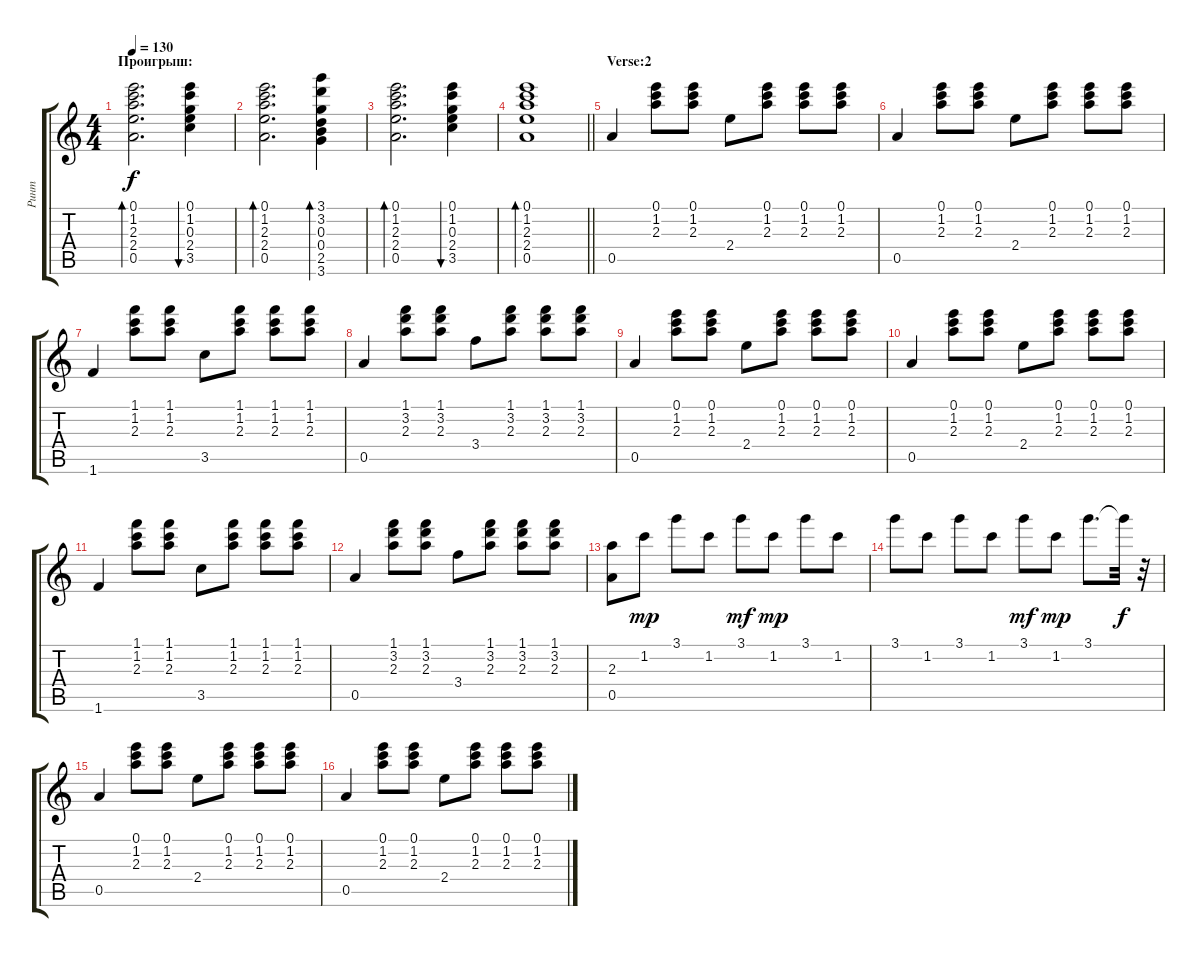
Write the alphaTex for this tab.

\track ("Ринт" "Ринт") {instrument acousticguitarnylon}
\staff {score tabs}
\tuning (E5 B4 G4 D4 A3 E3) {hide}
\ts (4 4)
\section ("" "Проигрыш:")
\tempo 130
\clef g2
\ks c
(0.1 1.2 2.3 2.4 0.5).2{d bd 120 dy f} (0.1 1.2 0.3 2.4 3.5).4{bu 120} |
(0.1 1.2 2.3 2.4 0.5).2{d bd 60} (3.1 3.2 0.3 0.4 2.5 3.6).4{bd 120} |
(0.1 1.2 2.3 2.4 0.5).2{d bd 120} (0.1 1.2 0.3 2.4 3.5).4{bu 120} |
\barLineRight lightlight
(0.1 1.2 2.3 2.4 0.5).1{bd 60} |
\section ("" "Verse:2")
0.5.4 (0.1 1.2 2.3).8 (0.1 1.2 2.3).8 2.4.8 (0.1 1.2 2.3).8 (0.1 1.2 2.3).8 (0.1 1.2 2.3).8 |
0.5.4 (0.1 1.2 2.3).8 (0.1 1.2 2.3).8 2.4.8 (0.1 1.2 2.3).8 (0.1 1.2 2.3).8 (0.1 1.2 2.3).8 |
1.6.4 (1.1 1.2 2.3).8 (1.1 1.2 2.3).8 3.5.8 (1.1 1.2 2.3).8 (1.1 1.2 2.3).8 (1.1 1.2 2.3).8 |
0.5.4 (1.1 3.2 2.3).8 (1.1 3.2 2.3).8 3.4.8 (1.1 3.2 2.3).8 (1.1 3.2 2.3).8 (1.1 3.2 2.3).8 |
0.5.4 (0.1 1.2 2.3).8 (0.1 1.2 2.3).8 2.4.8 (0.1 1.2 2.3).8 (0.1 1.2 2.3).8 (0.1 1.2 2.3).8 |
0.5.4 (0.1 1.2 2.3).8 (0.1 1.2 2.3).8 2.4.8 (0.1 1.2 2.3).8 (0.1 1.2 2.3).8 (0.1 1.2 2.3).8 |
1.6.4 (1.1 1.2 2.3).8 (1.1 1.2 2.3).8 3.5.8 (1.1 1.2 2.3).8 (1.1 1.2 2.3).8 (1.1 1.2 2.3).8 |
0.5.4 (1.1 3.2 2.3).8 (1.1 3.2 2.3).8 3.4.8 (1.1 3.2 2.3).8 (1.1 3.2 2.3).8 (1.1 3.2 2.3).8 |
(2.3 0.5).8 1.2.8{dy mp} 3.1.8 1.2.8 3.1.8{dy mf} 1.2.8{dy mp} 3.1.8 1.2.8 |
3.1.8 1.2.8 3.1.8 1.2.8 3.1.8{dy mf} 1.2.8{dy mp} 3.1.8{d} 3.1{t}.32{dy f} r.32 |
0.5.4 (0.1 1.2 2.3).8 (0.1 1.2 2.3).8 2.4.8 (0.1 1.2 2.3).8 (0.1 1.2 2.3).8 (0.1 1.2 2.3).8 |
0.5.4 (0.1 1.2 2.3).8 (0.1 1.2 2.3).8 2.4.8 (0.1 1.2 2.3).8 (0.1 1.2 2.3).8 (0.1 1.2 2.3).8
